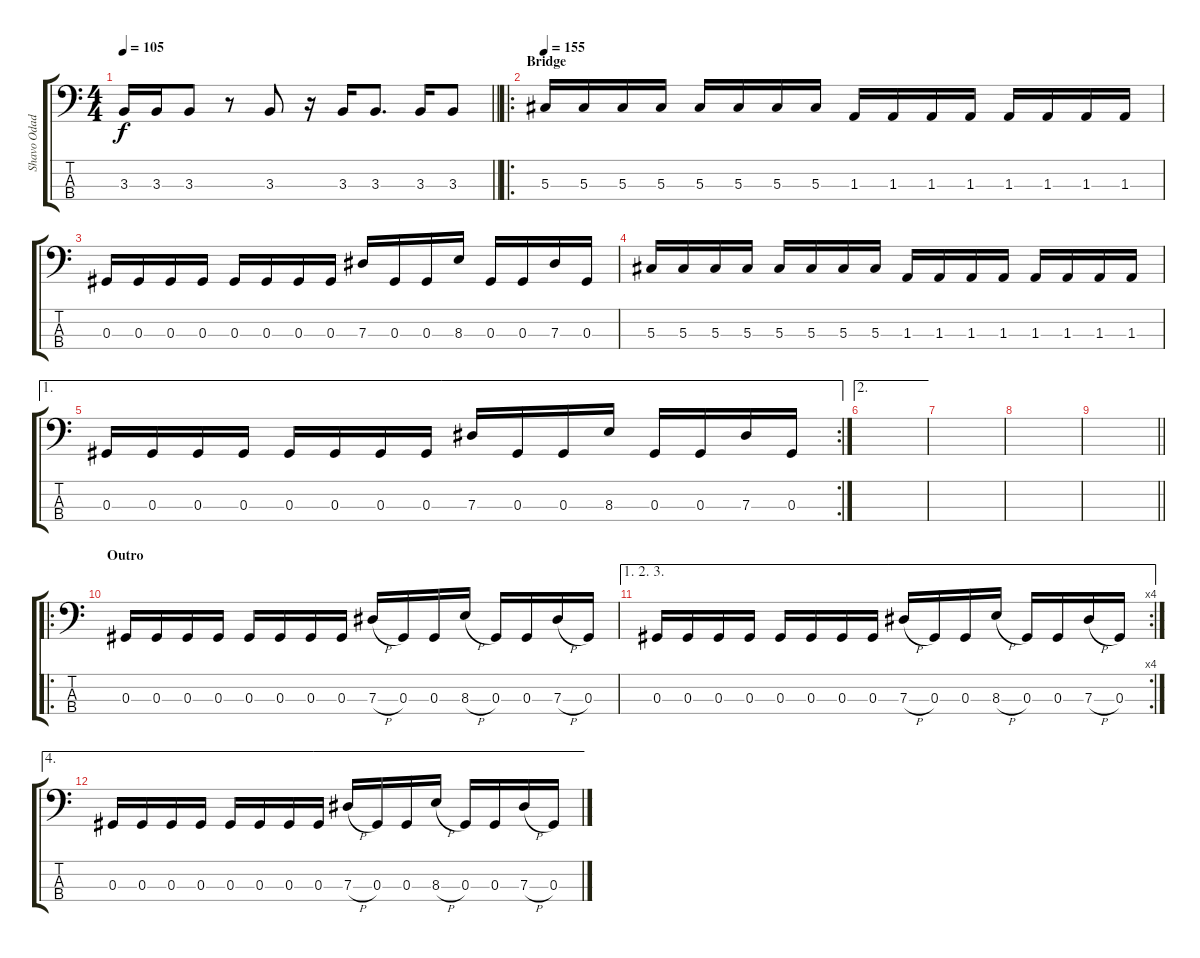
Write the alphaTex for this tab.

\track ("Shavo Odadjian" "Shavo Odad") {instrument electricbassfinger}
\staff {score tabs}
\tuning (Gb2 Db2 Ab1 Db1) {hide}
\ts (4 4)
\tempo 105
\clef f4
\barLineRight lightlight
\ks c
3.3.16{dy f} 3.3.16 3.3.8 r.8 3.3.8 r.16 3.3.16 3.3.8{d} 3.3.16 3.3.8 |
\ro
\section ("" "Bridge")
\tempo 155
5.3.16 5.3.16 5.3.16 5.3.16 5.3.16 5.3.16 5.3.16 5.3.16 1.3.16 1.3.16 1.3.16 1.3.16 1.3.16 1.3.16 1.3.16 1.3.16 |
0.3.16 0.3.16 0.3.16 0.3.16 0.3.16 0.3.16 0.3.16 0.3.16 7.3.16 0.3.16 0.3.16 8.3.16 0.3.16 0.3.16 7.3.16 0.3.16 |
5.3.16 5.3.16 5.3.16 5.3.16 5.3.16 5.3.16 5.3.16 5.3.16 1.3.16 1.3.16 1.3.16 1.3.16 1.3.16 1.3.16 1.3.16 1.3.16 |
\ae 1
\rc 2
0.3.16 0.3.16 0.3.16 0.3.16 0.3.16 0.3.16 0.3.16 0.3.16 7.3.16 0.3.16 0.3.16 8.3.16 0.3.16 0.3.16 7.3.16 0.3.16 |
\ae 2
|
|
|
\barLineRight lightlight
|
\ro
\section ("" "Outro")
0.3.16 0.3.16 0.3.16 0.3.16 0.3.16 0.3.16 0.3.16 0.3.16 7.3{h}.16 0.3.16 0.3.16 8.3{h}.16 0.3.16 0.3.16 7.3{h}.16 0.3.16 |
\ae (1 2 3)
\rc 4
0.3.16 0.3.16 0.3.16 0.3.16 0.3.16 0.3.16 0.3.16 0.3.16 7.3{h}.16 0.3.16 0.3.16 8.3{h}.16 0.3.16 0.3.16 7.3{h}.16 0.3.16 |
\ae 4
0.3.16 0.3.16 0.3.16 0.3.16 0.3.16 0.3.16 0.3.16 0.3.16 7.3{h}.16 0.3.16 0.3.16 8.3{h}.16 0.3.16 0.3.16 7.3{h}.16 0.3.16
